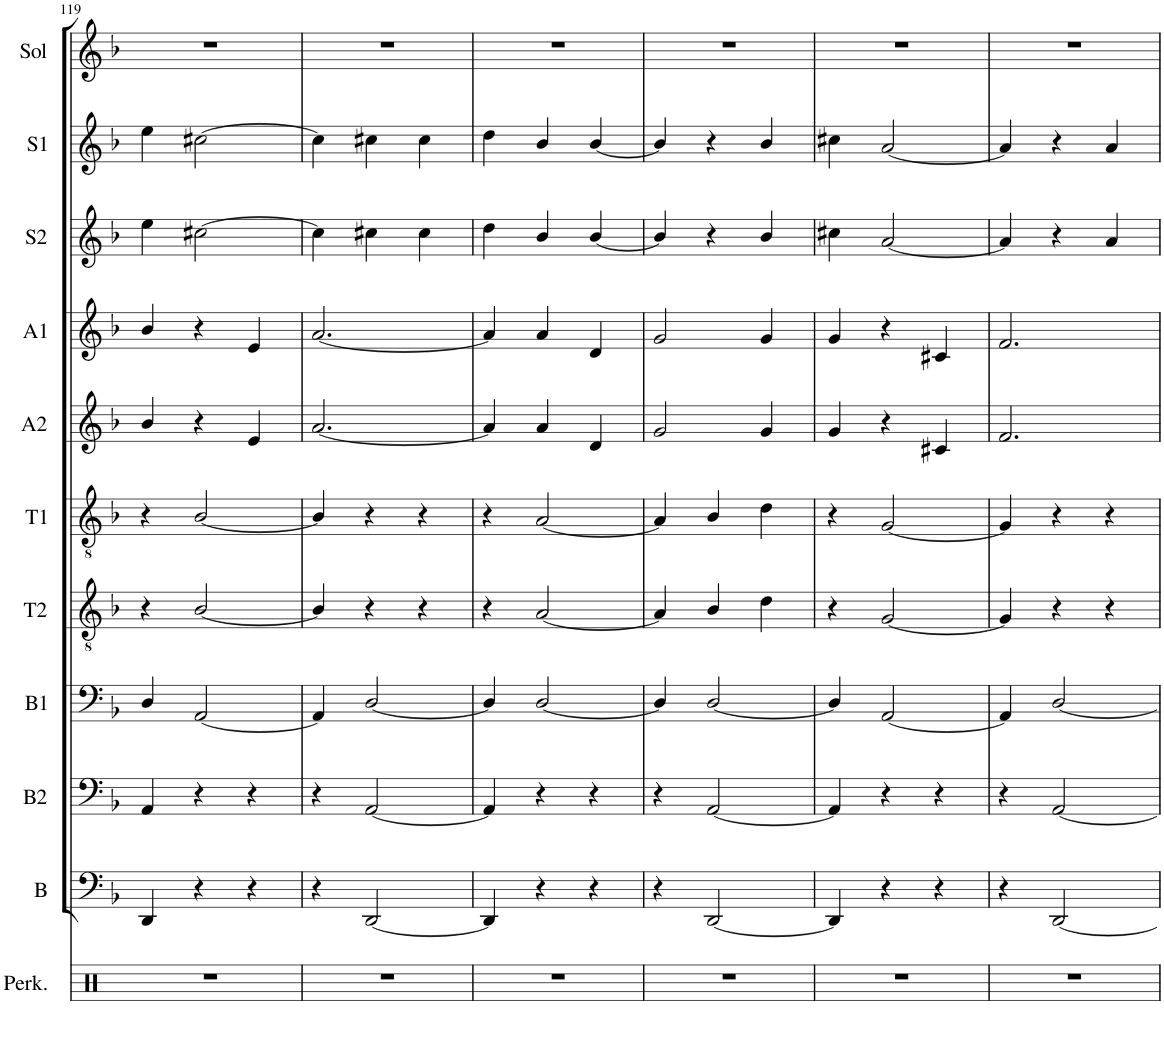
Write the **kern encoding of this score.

**kern	**kern	**kern	**kern	**kern	**kern	**kern	**kern	**kern	**kern	**kern
*part11	*part10	*part9	*part8	*part7	*part6	*part5	*part4	*part3	*part2	*part1
*staff11	*staff10	*staff9	*staff8	*staff7	*staff6	*staff5	*staff4	*staff3	*staff2	*staff1
*I"Perkussion	*I"B3	*I"B2	*I"B1	*I"T2	*I"T1	*I"A2	*I"A1	*I"S2	*I"S1	*I"Sol
*I'Perk.	*I'B	*I'B2	*I'B1	*I'T2	*I'T1	*I'A2	*I'A1	*I'S2	*I'S1	*I'Sol
!!LO:PB:g=z
*clefX	*clefF4	*clefF4	*clefF4	*clefGv2	*clefGv2	*clefG2	*clefG2	*clefG2	*clefG2	*clefG2
*k[f#c#g#d#]	*k[b-]	*k[b-]	*k[b-]	*k[b-]	*k[b-]	*k[b-]	*k[b-]	*k[b-]	*k[b-]	*k[b-]
*E:	*F:	*F:	*F:	*F:	*F:	*F:	*F:	*F:	*F:	*F:
*M3/4	*M3/4	*M3/4	*M3/4	*M3/4	*M3/4	*M3/4	*M3/4	*M3/4	*M3/4	*M3/4
=119	=119	=119	=119	=119	=119	=119	=119	=119	=119	=119
2.r	4DD/	4AA/	4D/	4r	4r	4b-/	4b-/	4ee\	4ee\	2.r
.	4r	4r	[2AA/	[2B-/	[2B-/	4r	4r	[2cc#X\	[2cc#X\	.
.	4r	4r	.	.	.	4e/	4e/	.	.	.
=120	=120	=120	=120	=120	=120	=120	=120	=120	=120	=120
2.r	4r	4r	4AA/]	4B-/]	4B-/]	[2.a/	[2.a/	4cc#\]	4cc#\]	2.r
.	[2DD/	[2AA/	[2D/	4r	4r	.	.	4cc#X\	4cc#X\	.
.	.	.	.	4r	4r	.	.	4cc#\	4cc#\	.
=121	=121	=121	=121	=121	=121	=121	=121	=121	=121	=121
2.r	4DD/]	4AA/]	4D/]	4r	4r	4a/]	4a/]	4dd\	4dd\	2.r
.	4r	4r	[2D/	[2A/	[2A/	4a/	4a/	4b-/	4b-/	.
.	4r	4r	.	.	.	4d/	4d/	[4b-/	[4b-/	.
=122	=122	=122	=122	=122	=122	=122	=122	=122	=122	=122
2.r	4r	4r	4D/]	4A/]	4A/]	2g/	2g/	4b-/]	4b-/]	2.r
.	[2DD/	[2AA/	[2D/	4B-/	4B-/	.	.	4r	4r	.
.	.	.	.	4d\	4d\	4g/	4g/	4b-/	4b-/	.
=123	=123	=123	=123	=123	=123	=123	=123	=123	=123	=123
2.r	4DD/]	4AA/]	4D/]	4r	4r	4g/	4g/	4cc#X\	4cc#X\	2.r
.	4r	4r	[2AA/	[2G/	[2G/	4r	4r	[2a/	[2a/	.
.	4r	4r	.	.	.	4c#X/	4c#X/	.	.	.
=124	=124	=124	=124	=124	=124	=124	=124	=124	=124	=124
2.r	4r	4r	4AA/]	4G/]	4G/]	2.f/	2.f/	4a/]	4a/]	2.r
.	[2DD/	[2AA/	[2D/	4r	4r	.	.	4r	4r	.
.	.	.	.	4r	4r	.	.	4a/	4a/	.
=	=	=	=	=	=	=	=	=	=	=
*-	*-	*-	*-	*-	*-	*-	*-	*-	*-	*-
